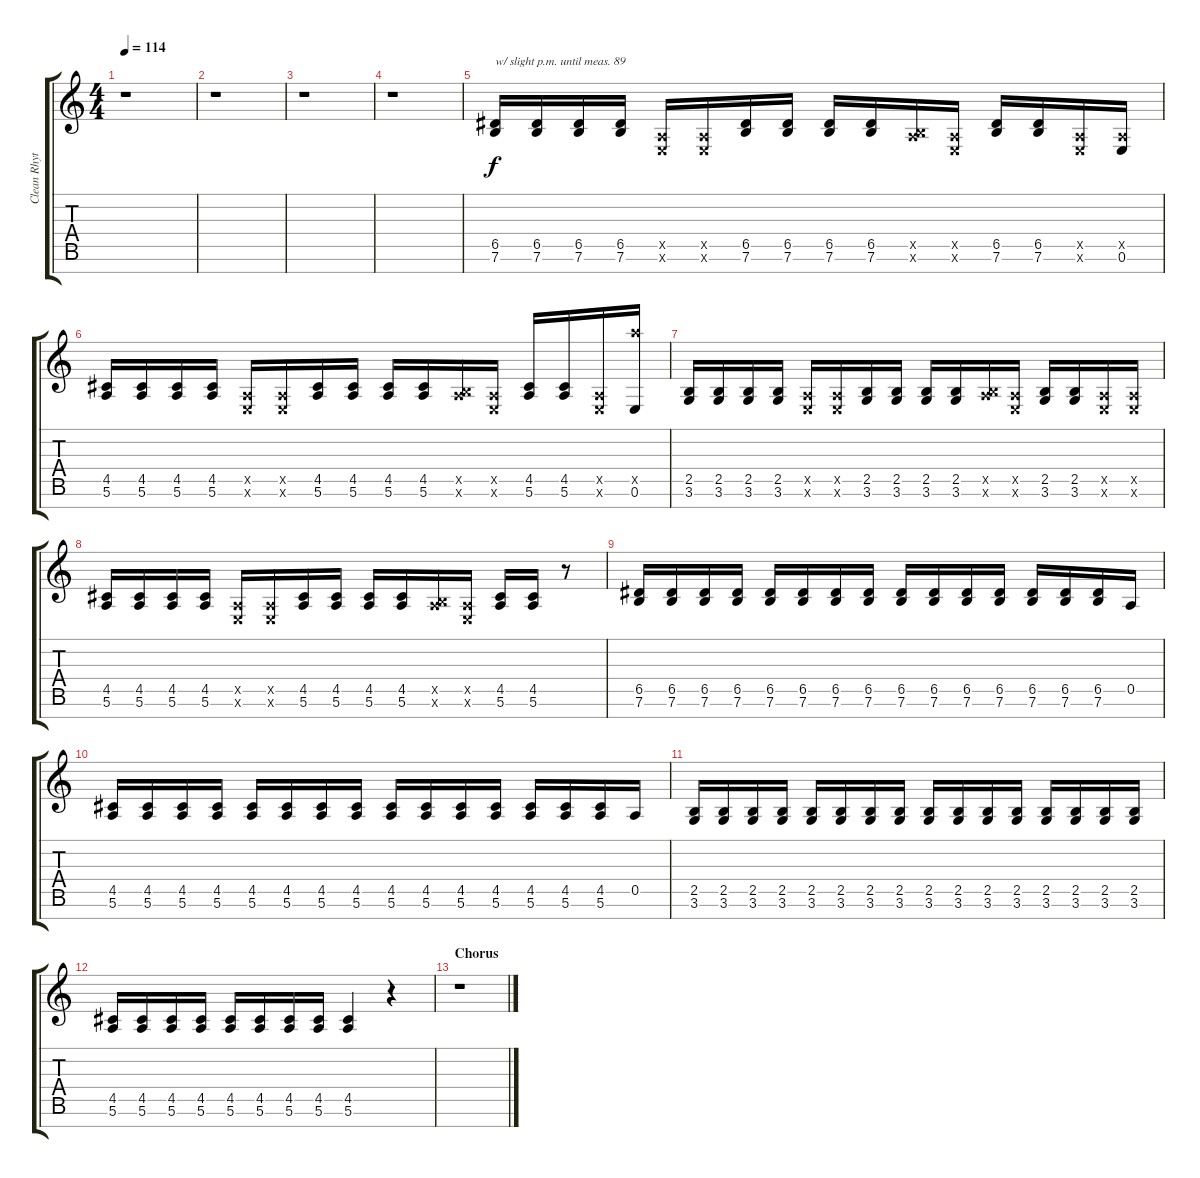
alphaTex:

\track ("Clean Rhythym" "Clean Rhyt") {instrument acousticguitarnylon}
\staff {score tabs}
\tuning (E4 B3 G3 D3 A2 E2 B1) {hide}
\ts (4 4)
\tempo 114
\clef g2
\ks c
r.1{dy f} |
r.1 |
r.1 |
r.1 |
(6.5 7.6).16{txt "w/ slight p.m. until meas. 89"} (6.5 7.6).16 (6.5 7.6).16 (6.5 7.6).16 (0.5{x} 0.6{x}).16 (0.5{x} 0.6{x}).16 (6.5 7.6).16 (6.5 7.6).16 (6.5 7.6).16 (6.5 7.6).16 (0.5{x} 7.6{x}).16 (0.5{x} 0.6{x}).16 (6.5 7.6).16 (6.5 7.6).16 (0.5{x} 0.6{x}).16 (0.5{x} 0.6).16 |
(4.5 5.6).16 (4.5 5.6).16 (4.5 5.6).16 (4.5 5.6).16 (0.5{x} 0.6{x}).16 (0.5{x} 0.6{x}).16 (4.5 5.6).16 (4.5 5.6).16 (4.5 5.6).16 (4.5 5.6).16 (0.5{x} 7.6{x}).16 (0.5{x} 0.6{x}).16 (4.5 5.6).16 (4.5 5.6).16 (0.5{x} 0.6{x}).16 (24.5{x} 0.6).16 |
(2.5 3.6).16 (2.5 3.6).16 (2.5 3.6).16 (2.5 3.6).16 (0.5{x} 0.6{x}).16 (0.5{x} 0.6{x}).16 (2.5 3.6).16 (2.5 3.6).16 (2.5 3.6).16 (2.5 3.6).16 (0.5{x} 7.6{x}).16 (0.5{x} 0.6{x}).16 (2.5 3.6).16 (2.5 3.6).16 (0.5{x} 0.6{x}).16 (0.5{x} 0.6{x}).16 |
(4.5 5.6).16 (4.5 5.6).16 (4.5 5.6).16 (4.5 5.6).16 (0.5{x} 0.6{x}).16 (0.5{x} 0.6{x}).16 (4.5 5.6).16 (4.5 5.6).16 (4.5 5.6).16 (4.5 5.6).16 (0.5{x} 7.6{x}).16 (0.5{x} 0.6{x}).16 (4.5 5.6).16 (4.5 5.6).16 r.8 |
(6.5 7.6).16 (6.5 7.6).16 (6.5 7.6).16 (6.5 7.6).16 (6.5 7.6).16 (6.5 7.6).16 (6.5 7.6).16 (6.5 7.6).16 (6.5 7.6).16 (6.5 7.6).16 (6.5 7.6).16 (6.5 7.6).16 (6.5 7.6).16 (6.5 7.6).16 (6.5 7.6).16 0.5.16 |
(4.5 5.6).16 (4.5 5.6).16 (4.5 5.6).16 (4.5 5.6).16 (4.5 5.6).16 (4.5 5.6).16 (4.5 5.6).16 (4.5 5.6).16 (4.5 5.6).16 (4.5 5.6).16 (4.5 5.6).16 (4.5 5.6).16 (4.5 5.6).16 (4.5 5.6).16 (4.5 5.6).16 0.5.16 |
(2.5 3.6).16 (2.5 3.6).16 (2.5 3.6).16 (2.5 3.6).16 (2.5 3.6).16 (2.5 3.6).16 (2.5 3.6).16 (2.5 3.6).16 (2.5 3.6).16 (2.5 3.6).16 (2.5 3.6).16 (2.5 3.6).16 (2.5 3.6).16 (2.5 3.6).16 (2.5 3.6).16 (2.5 3.6).16 |
(4.5 5.6).16 (4.5 5.6).16 (4.5 5.6).16 (4.5 5.6).16 (4.5 5.6).16 (4.5 5.6).16 (4.5 5.6).16 (4.5 5.6).16 (4.5 5.6).4 r.4 |
\section ("" "Chorus")
r.1
